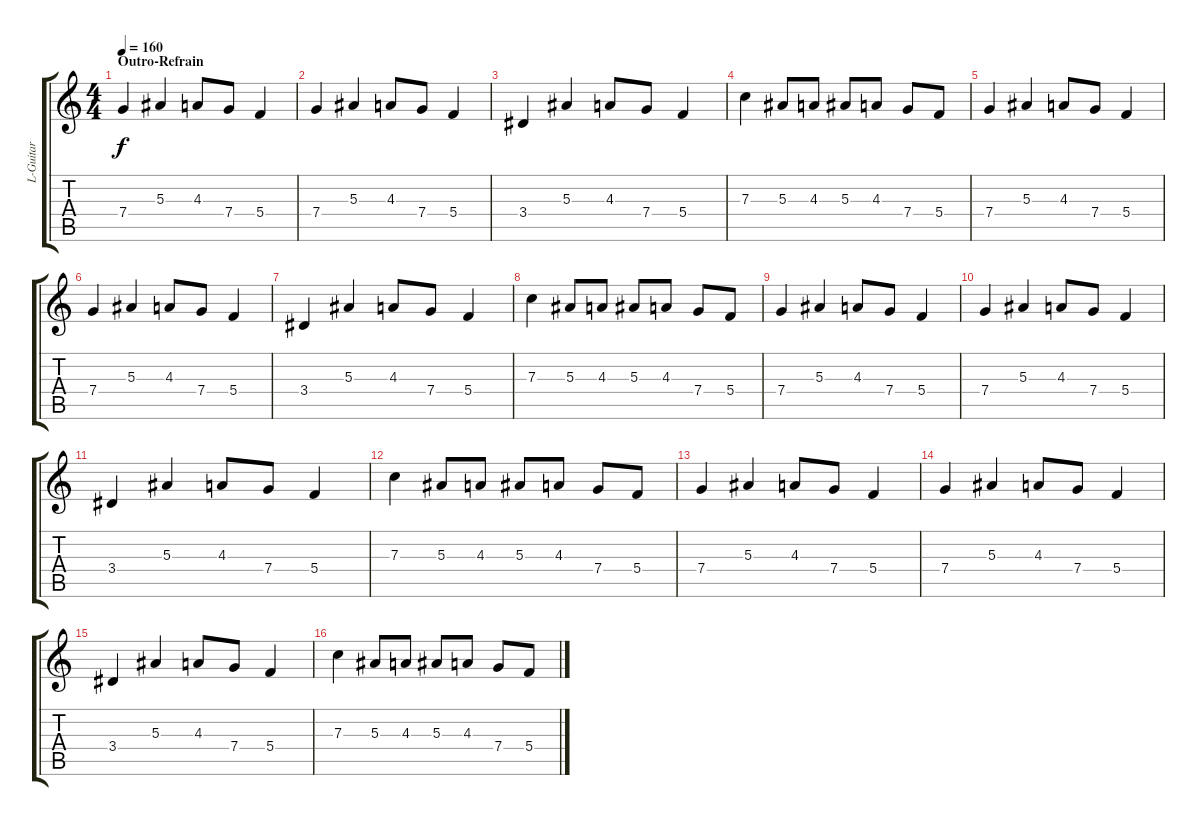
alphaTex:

\track ("L-Guitar" "L-Guitar") {instrument distortionguitar}
\staff {score tabs}
\tuning (D4 A3 F3 C3 G2 D2) {hide}
\ts (4 4)
\section ("" "Outro-Refrain")
\tempo 160
\clef g2
\ks c
7.4.4{dy f} 5.3.4 4.3.8 7.4.8 5.4.4 |
7.4.4 5.3.4 4.3.8 7.4.8 5.4.4 |
3.4.4 5.3.4 4.3.8 7.4.8 5.4.4 |
7.3.4 5.3.8 4.3.8 5.3.8 4.3.8 7.4.8 5.4.8 |
7.4.4 5.3.4 4.3.8 7.4.8 5.4.4 |
7.4.4 5.3.4 4.3.8 7.4.8 5.4.4 |
3.4.4 5.3.4 4.3.8 7.4.8 5.4.4 |
7.3.4 5.3.8 4.3.8 5.3.8 4.3.8 7.4.8 5.4.8 |
7.4.4 5.3.4 4.3.8 7.4.8 5.4.4 |
7.4.4 5.3.4 4.3.8 7.4.8 5.4.4 |
3.4.4 5.3.4 4.3.8 7.4.8 5.4.4 |
7.3.4 5.3.8 4.3.8 5.3.8 4.3.8 7.4.8 5.4.8 |
7.4.4 5.3.4 4.3.8 7.4.8 5.4.4 |
7.4.4 5.3.4 4.3.8 7.4.8 5.4.4 |
3.4.4 5.3.4 4.3.8 7.4.8 5.4.4 |
7.3.4 5.3.8 4.3.8 5.3.8 4.3.8 7.4.8 5.4.8
